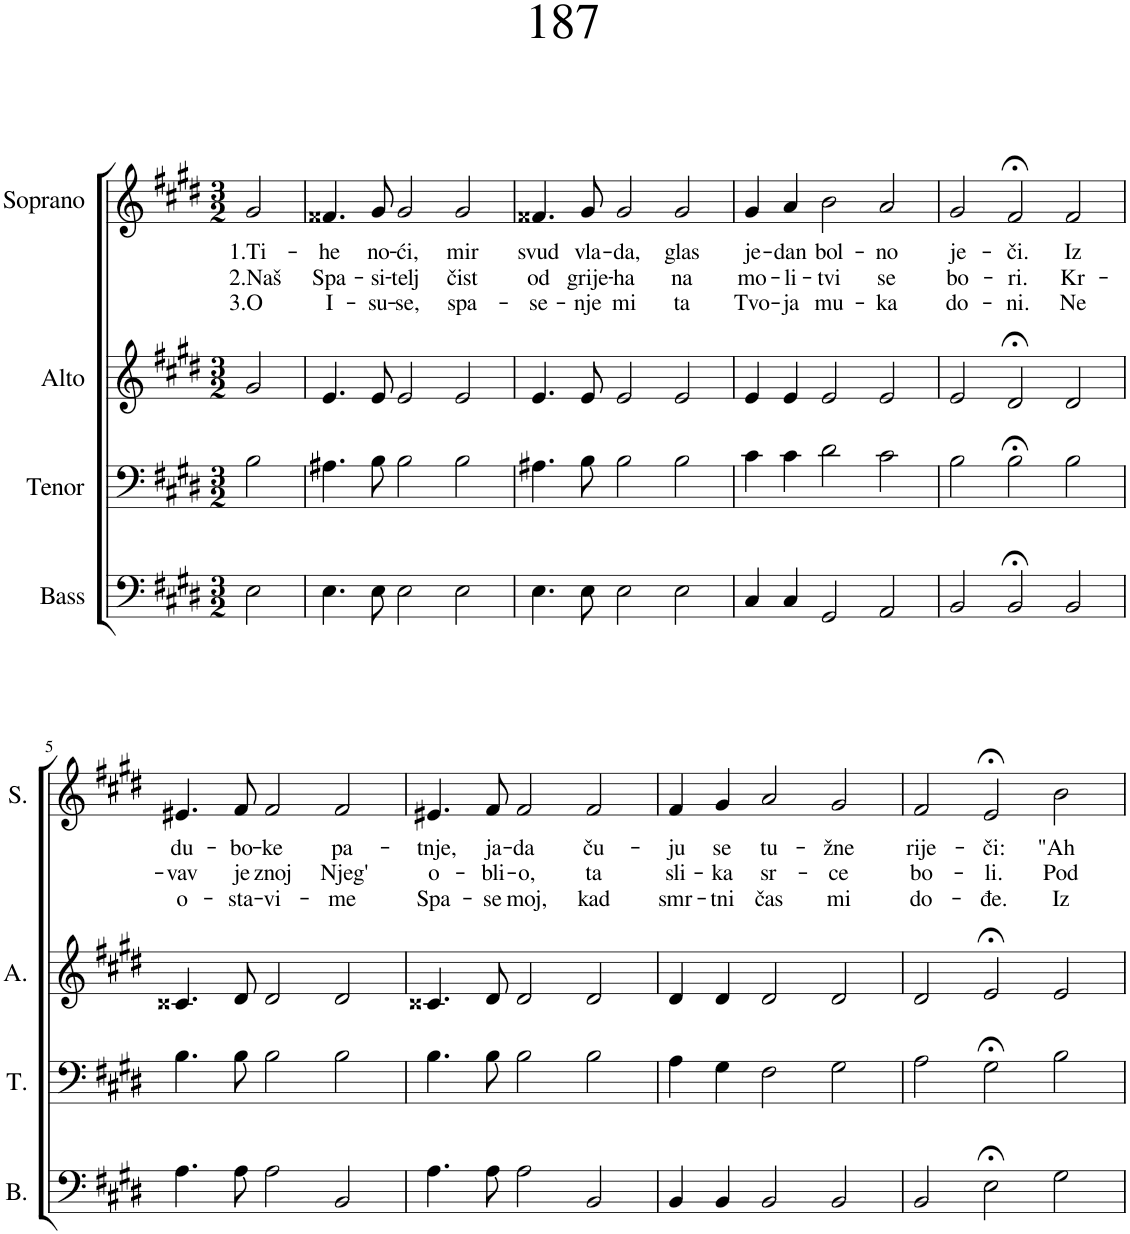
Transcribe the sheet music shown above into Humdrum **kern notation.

**kern	**kern	**kern	**kern	**text	**text	**text
*part4	*part3	*part2	*part1	*part1	*part1	*part1
*staff4	*staff3	*staff2	*staff1	*staff1	*staff1	*staff1
*I"Bass	*I"Tenor	*I"Alto	*I"Soprano	*	*	*
*I'B.	*I'T.	*I'A.	*I'S.	*	*	*
*clefF4	*clefF4	*clefG2	*clefG2	*	*	*
*k[f#c#g#d#]	*k[f#c#g#d#]	*k[f#c#g#d#]	*k[f#c#g#d#]	*	*	*
*M3/2	*M3/2	*M3/2	*M3/2	*	*	*
=	=	=	=	=	=	=
!	!	!	!	!LO:LY:b	!LO:LY:b	!LO:LY:b
2E\	2B\	2g#/	2g#/	1.Ti-	2.Naš	3.O
=1	=1	=1	=1	=1	=1	=1
!	!	!	!	!LO:LY:b	!LO:LY:b	!LO:LY:b
4.E\	4.A#X\	4.e/	4.f##X/	-he	Spa-	I-
!	!	!	!	!LO:LY:b	!LO:LY:b	!LO:LY:b
8E\	8B\	8e/	8g#/	no-	-si-	-su-
!	!	!	!	!LO:LY:b	!LO:LY:b	!LO:LY:b
2E\	2B\	2e/	2g#/	-ći,	-telj	-se,
!	!	!	!	!LO:LY:b	!LO:LY:b	!LO:LY:b
2E\	2B\	2e/	2g#/	mir	čist	spa-
=2	=2	=2	=2	=2	=2	=2
!	!	!	!	!LO:LY:b	!LO:LY:b	!LO:LY:b
4.E\	4.A#X\	4.e/	4.f##X/	svud	od	-se-
!	!	!	!	!LO:LY:b	!LO:LY:b	!LO:LY:b
8E\	8B\	8e/	8g#/	vla-	grije-	-nje
!	!	!	!	!LO:LY:b	!LO:LY:b	!LO:LY:b
2E\	2B\	2e/	2g#/	-da,	-ha	mi
!	!	!	!	!LO:LY:b	!LO:LY:b	!LO:LY:b
2E\	2B\	2e/	2g#/	glas	na	ta
=3	=3	=3	=3	=3	=3	=3
!	!	!	!	!LO:LY:b	!LO:LY:b	!LO:LY:b
4C#/	4c#\	4e/	4g#/	je-	mo-	Tvo-
!	!	!	!	!LO:LY:b	!LO:LY:b	!LO:LY:b
4C#/	4c#\	4e/	4a/	-dan	-li-	-ja
!	!	!	!	!LO:LY:b	!LO:LY:b	!LO:LY:b
2GG#/	2d#\	2e/	2b\	bol-	-tvi	mu-
!	!	!	!	!LO:LY:b	!LO:LY:b	!LO:LY:b
2AA/	2c#\	2e/	2a/	-no	se	-ka
=4	=4	=4	=4	=4	=4	=4
!	!	!	!	!LO:LY:b	!LO:LY:b	!LO:LY:b
2BB/	2B\	2e/	2g#/	je-	bo-	do-
!	!	!	!	!LO:LY:b	!LO:LY:b	!LO:LY:b
2BB;</	2B;<\	2d#;</	2f#;</	-či.	-ri.	-ni.
!	!	!	!	!LO:LY:b	!LO:LY:b	!LO:LY:b
2BB/	2B\	2d#/	2f#/	Iz	Kr-	Ne
!!LO:LB:g=z
=5	=5	=5	=5	=5	=5	=5
!	!	!	!	!LO:LY:b	!LO:LY:b	!LO:LY:b
4.A\	4.B\	4.c##X/	4.e#X/	du-	-vav	o-
!	!	!	!	!LO:LY:b	!LO:LY:b	!LO:LY:b
8A\	8B\	8d#/	8f#/	-bo-	je	-sta-
!	!	!	!	!LO:LY:b	!LO:LY:b	!LO:LY:b
2A\	2B\	2d#/	2f#/	-ke	znoj	-vi-
!	!	!	!	!LO:LY:b	!LO:LY:b	!LO:LY:b
2BB/	2B\	2d#/	2f#/	pa-	Njeg'	-me
=6	=6	=6	=6	=6	=6	=6
!	!	!	!	!LO:LY:b	!LO:LY:b	!LO:LY:b
4.A\	4.B\	4.c##X/	4.e#X/	-tnje,	o-	Spa-
!	!	!	!	!LO:LY:b	!LO:LY:b	!LO:LY:b
8A\	8B\	8d#/	8f#/	ja-	-bli-	-se
!	!	!	!	!LO:LY:b	!LO:LY:b	!LO:LY:b
2A\	2B\	2d#/	2f#/	-da	-o,	moj,
!	!	!	!	!LO:LY:b	!LO:LY:b	!LO:LY:b
2BB/	2B\	2d#/	2f#/	ču-	ta	kad
=7	=7	=7	=7	=7	=7	=7
!	!	!	!	!LO:LY:b	!LO:LY:b	!LO:LY:b
4BB/	4A\	4d#/	4f#/	-ju	sli-	smr-
!	!	!	!	!LO:LY:b	!LO:LY:b	!LO:LY:b
4BB/	4G#\	4d#/	4g#/	se	-ka	-tni
!	!	!	!	!LO:LY:b	!LO:LY:b	!LO:LY:b
2BB/	2F#\	2d#/	2a/	tu-	sr-	čas
!	!	!	!	!LO:LY:b	!LO:LY:b	!LO:LY:b
2BB/	2G#\	2d#/	2g#/	-žne	-ce	mi
=8	=8	=8	=8	=8	=8	=8
!	!	!	!	!LO:LY:b	!LO:LY:b	!LO:LY:b
2BB/	2A\	2d#/	2f#/	rije-	bo-	do-
!	!	!	!	!LO:LY:b	!LO:LY:b	!LO:LY:b
2E;<\	2G#;<\	2e;</	2e;</	-či:	-li.	-đe.
!	!	!	!	!LO:LY:b	!LO:LY:b	!LO:LY:b
2G#\	2B\	2e/	2b\	"Ah	Pod	Iz
=	=	=	=	=	=	=
*-	*-	*-	*-	*-	*-	*-
